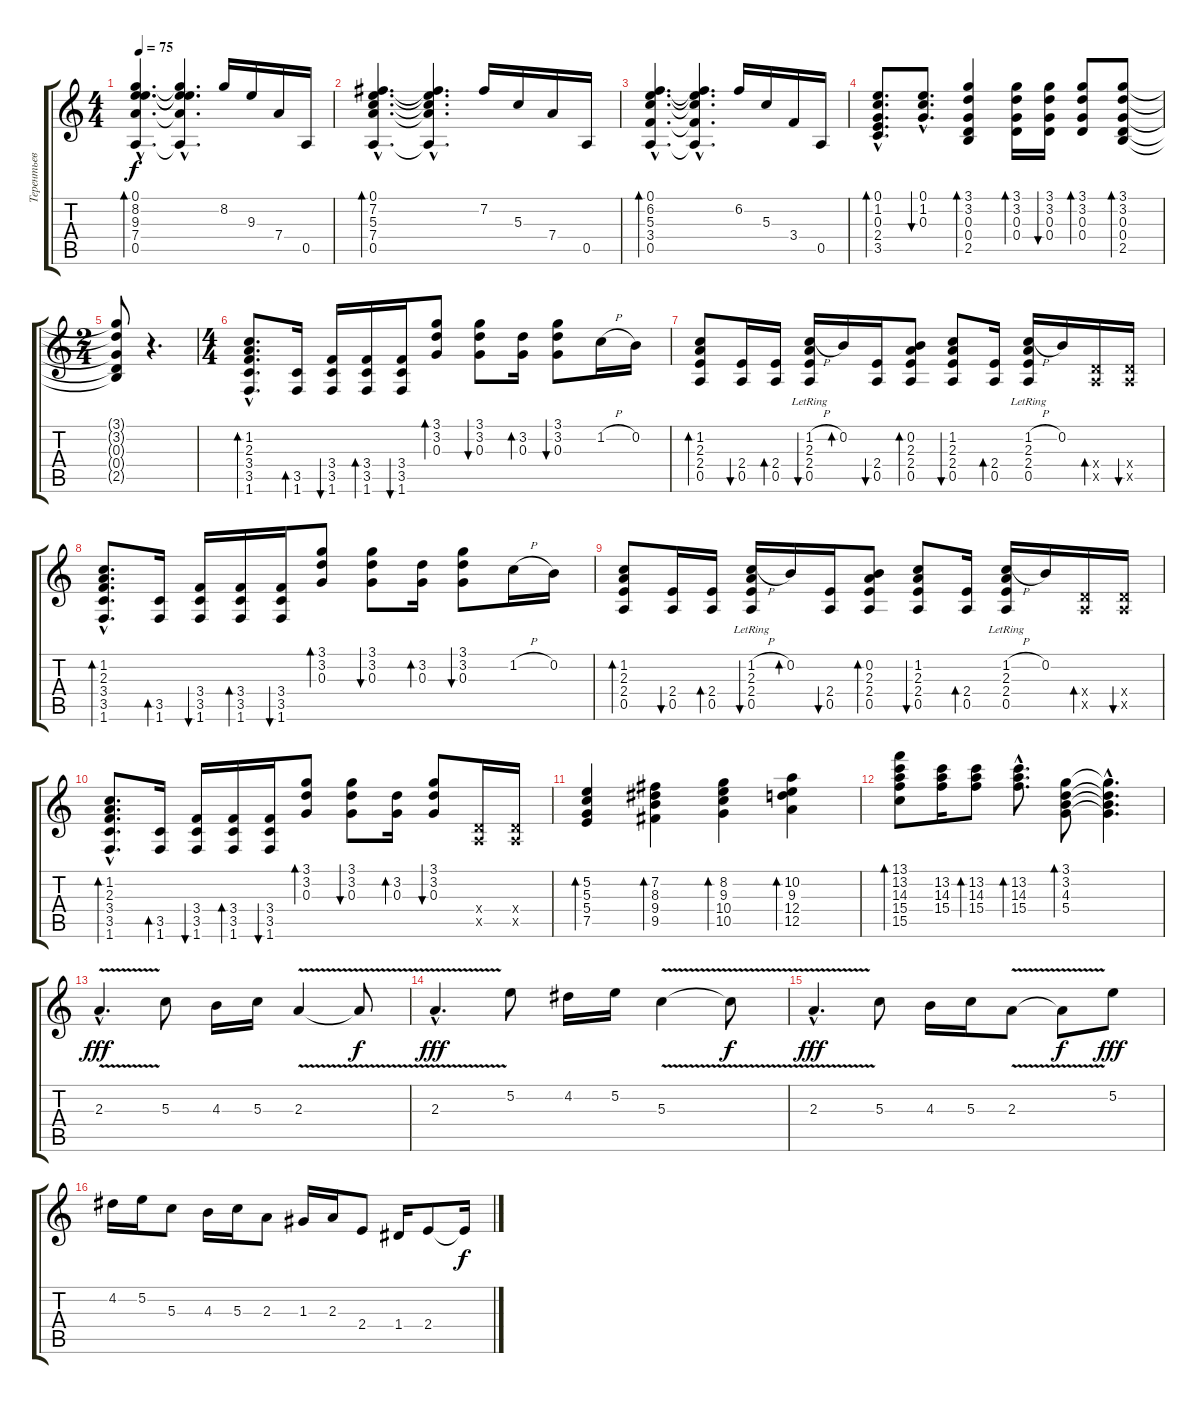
\track ("Терентьев" "Терентьев") {instrument acousticguitarsteel}
\staff {score tabs}
\tuning (E4 B3 G3 D3 A2 E2) {hide}
\ts (4 4)
\tempo 75
\clef g2
\ks c
(0.1{hac} 8.2{hac} 9.3{hac} 7.4{hac} 0.5{hac}).4{d bd 60 dy f} (0.1{hac t} 8.2{hac t} 9.3{hac t} 7.4{hac t} 0.5{hac t}).4{d} 8.2.16 9.3.16 7.4.16 0.5.16 |
(0.1{hac} 7.2 5.3{hac} 7.4{hac} 0.5{hac}).4{d bd 60} (0.1{hac t} 7.2{hac t} 5.3{hac t} 7.4{hac t} 0.5{hac t}).4{d} 7.2.16 5.3.16 7.4.16 0.5.16 |
(0.1{hac} 6.2{hac} 5.3{hac} 3.4{hac} 0.5{hac}).4{d bd 60} (0.1{hac t} 6.2{hac t} 5.3{hac t} 3.4{hac t} 0.5{hac t}).4{d} 6.2.16 5.3.16 3.4.16 0.5.16 |
(0.1{hac} 1.2{hac} 0.3{hac} 2.4{hac} 3.5{hac}).8{d bd 60} (0.1{hac} 1.2{hac} 0.3{hac}).8{d bu 60} (3.1 3.2 0.3 0.4 2.5).4{bd 60} (3.1 3.2 0.3 0.4).16{bd 60} (3.1 3.2 0.3 0.4).16{bu 60} (3.1 3.2 0.3 0.4).8{bd 60} (3.1 3.2 0.3 0.4 2.5).8{bd 60} |
\ts (2 4)
(3.1{t} 3.2{t} 0.3{t} 0.4{t} 2.5{t}).8 r.4{d} |
\ts (4 4)
(1.2{hac} 2.3{hac} 3.4{hac} 3.5{hac} 1.6{hac}).8{d bd 60} (3.5 1.6).16{bd 60} (3.4 3.5 1.6).16{bu 60} (3.4 3.5 1.6).16{bd 60} (3.4 3.5 1.6).16{bu 60} (3.1 3.2 0.3).8{bd 60} (3.1 3.2 0.3).8{bu 60} (3.2 0.3).16{bd 60} (3.1 3.2 0.3).8{bu 60} 1.2{h}.16 0.2.16 |
(1.2 2.3 2.4 0.5).8{bd 60} (2.4 0.5).16{bu 60} (2.4 0.5).16{bd 60} (1.2{h} 2.3{lr} 2.4{lr} 0.5{lr}).16{bu 60} 0.2.16{bd 60} (2.4 0.5).16{bu 60} (0.2 2.3 2.4 0.5).8{bd 60} (1.2 2.3 2.4 0.5).8{bu 60} (2.4 0.5).16{bd 60} (1.2{h} 2.3{lr} 2.4{lr} 0.5{lr}).16 0.2.16 (0.4{x} 0.5{x}).16{bd 60} (0.4{x} 0.5{x}).16{bu 60} |
(1.2{hac} 2.3{hac} 3.4{hac} 3.5{hac} 1.6{hac}).8{d bd 60} (3.5 1.6).16{bd 60} (3.4 3.5 1.6).16{bu 60} (3.4 3.5 1.6).16{bd 60} (3.4 3.5 1.6).16{bu 60} (3.1 3.2 0.3).8{bd 60} (3.1 3.2 0.3).8{bu 60} (3.2 0.3).16{bd 60} (3.1 3.2 0.3).8{bu 60} 1.2{h}.16 0.2.16 |
(1.2 2.3 2.4 0.5).8{bd 60} (2.4 0.5).16{bu 60} (2.4 0.5).16{bd 60} (1.2{h} 2.3{lr} 2.4{lr} 0.5{lr}).16{bu 60} 0.2.16{bd 60} (2.4 0.5).16{bu 60} (0.2 2.3 2.4 0.5).8{bd 60} (1.2 2.3 2.4 0.5).8{bu 60} (2.4 0.5).16{bd 60} (1.2{h} 2.3{lr} 2.4{lr} 0.5{lr}).16 0.2.16 (0.4{x} 0.5{x}).16{bd 60} (0.4{x} 0.5{x}).16{bu 60} |
(1.2{hac} 2.3{hac} 3.4{hac} 3.5{hac} 1.6{hac}).8{d bd 60} (3.5 1.6).16{bd 60} (3.4 3.5 1.6).16{bu 60} (3.4 3.5 1.6).16{bd 60} (3.4 3.5 1.6).16{bu 60} (3.1 3.2 0.3).8{bd 60} (3.1 3.2 0.3).8{bu 60} (3.2 0.3).16{bd 60} (3.1 3.2 0.3).8{bu 60} (0.4{x} 0.5{x}).16 (0.4{x} 0.5{x}).16 |
(5.2 5.3 5.4 7.5).4{bd 240} (7.2 8.3 9.4 9.5).4{bd 240} (8.2 9.3 10.4 10.5).4{bd 240} (10.2 9.3 12.4 12.5).4{bd 240} |
(13.1 13.2 14.3 15.4 15.5).8{bd 120} (13.2 14.3 15.4).16 (13.2 14.3 15.4).8{bd 120} (13.2{hac} 14.3{hac} 15.4{hac}).8{d bd 120} (3.1 3.2 4.3 5.4).8{bd 120} (3.1{hac t} 3.2{hac t} 4.3{hac t} 5.4{hac t}).4{d} |
2.3{v hac}.4{d dy fff instrument distortionguitar} 5.3.8 4.3.16 5.3.16 2.3{v}.4 2.3{t}.8{dy f} |
2.3{v hac}.4{d dy fff} 5.2.8 4.2.16 5.2.16 5.3{v}.4 5.3{t}.8{dy f} |
2.3{v hac}.4{d dy fff} 5.3.8 4.3.16 5.3.16 2.3{v}.8 2.3{t}.8{dy f} 5.2.8{dy fff} |
4.2.16 5.2.16 5.3.8 4.3.16 5.3.16 2.3.8 1.3.16 2.3.16 2.4.8 1.4.16 2.4.8 2.4{t}.16{dy f}
